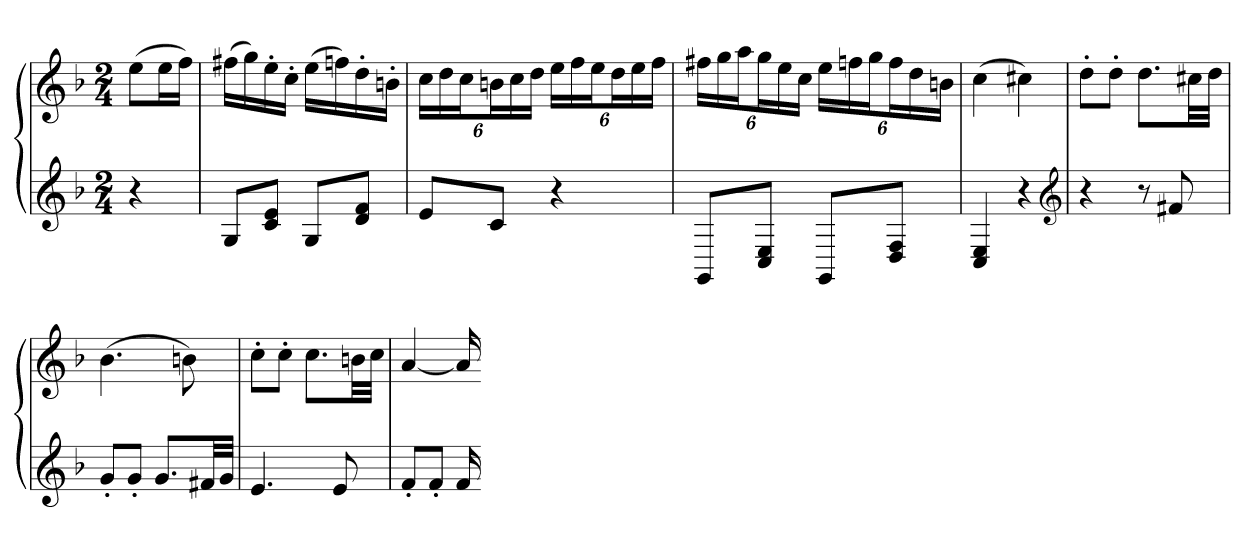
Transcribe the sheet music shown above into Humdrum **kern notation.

**kern	**kern
*part1	*part1
*staff2	*staff1
*clefG2	*clefG2
*k[b-]	*k[b-]
*F:	*F:
*M2/4	*M2/4
=	=
4r	(8eeL
.	16eeL
.	16ffJJ)
=	=
8GL	(16ff#XLL
.	16gg)
8c 8eJ	16ee'
.	16cc'JJ
8GL	(16eeLL
.	16ffn)
8d 8fJ	16dd'
.	16bn'JJ
=	=
8eL	24ccLL
.	24dd
.	24ccJ
8cJ	24bnL
.	24cc
.	24ddJJ
4r	24eeLL
.	24ff
.	24eeJ
.	24ddL
.	24ee
.	24ffJJ
=	=
8GGL	24ff#XLL
.	24gg
.	24aaJ
8C 8EJ	24ggL
.	24ee
.	24ccJJ
8GGL	24eeLL
.	24ffn
.	24ggJ
8D 8FJ	24ffL
.	24dd
.	24bnJJ
=	=
4C 4E	(4cc
4r	4cc#X)
*clefG2	*
=	=
4r	8dd'L
.	8dd'J
8r	8.ddL
8f#X	.
.	32cc#XLL
.	32ddJJJ
=	=
8g'L	(4.b-
8g'J	.
8.gL	.
.	8bn)
32f#XLL	.
32gJJJ	.
=	=
4.e	8cc'L
.	8cc'J
.	8.ccL
8e	.
.	32bnLL
.	32ccJJJ
=	=
8f'L	[4a
8f'J	.
16f	16a]
=-	=-
*-	*-
